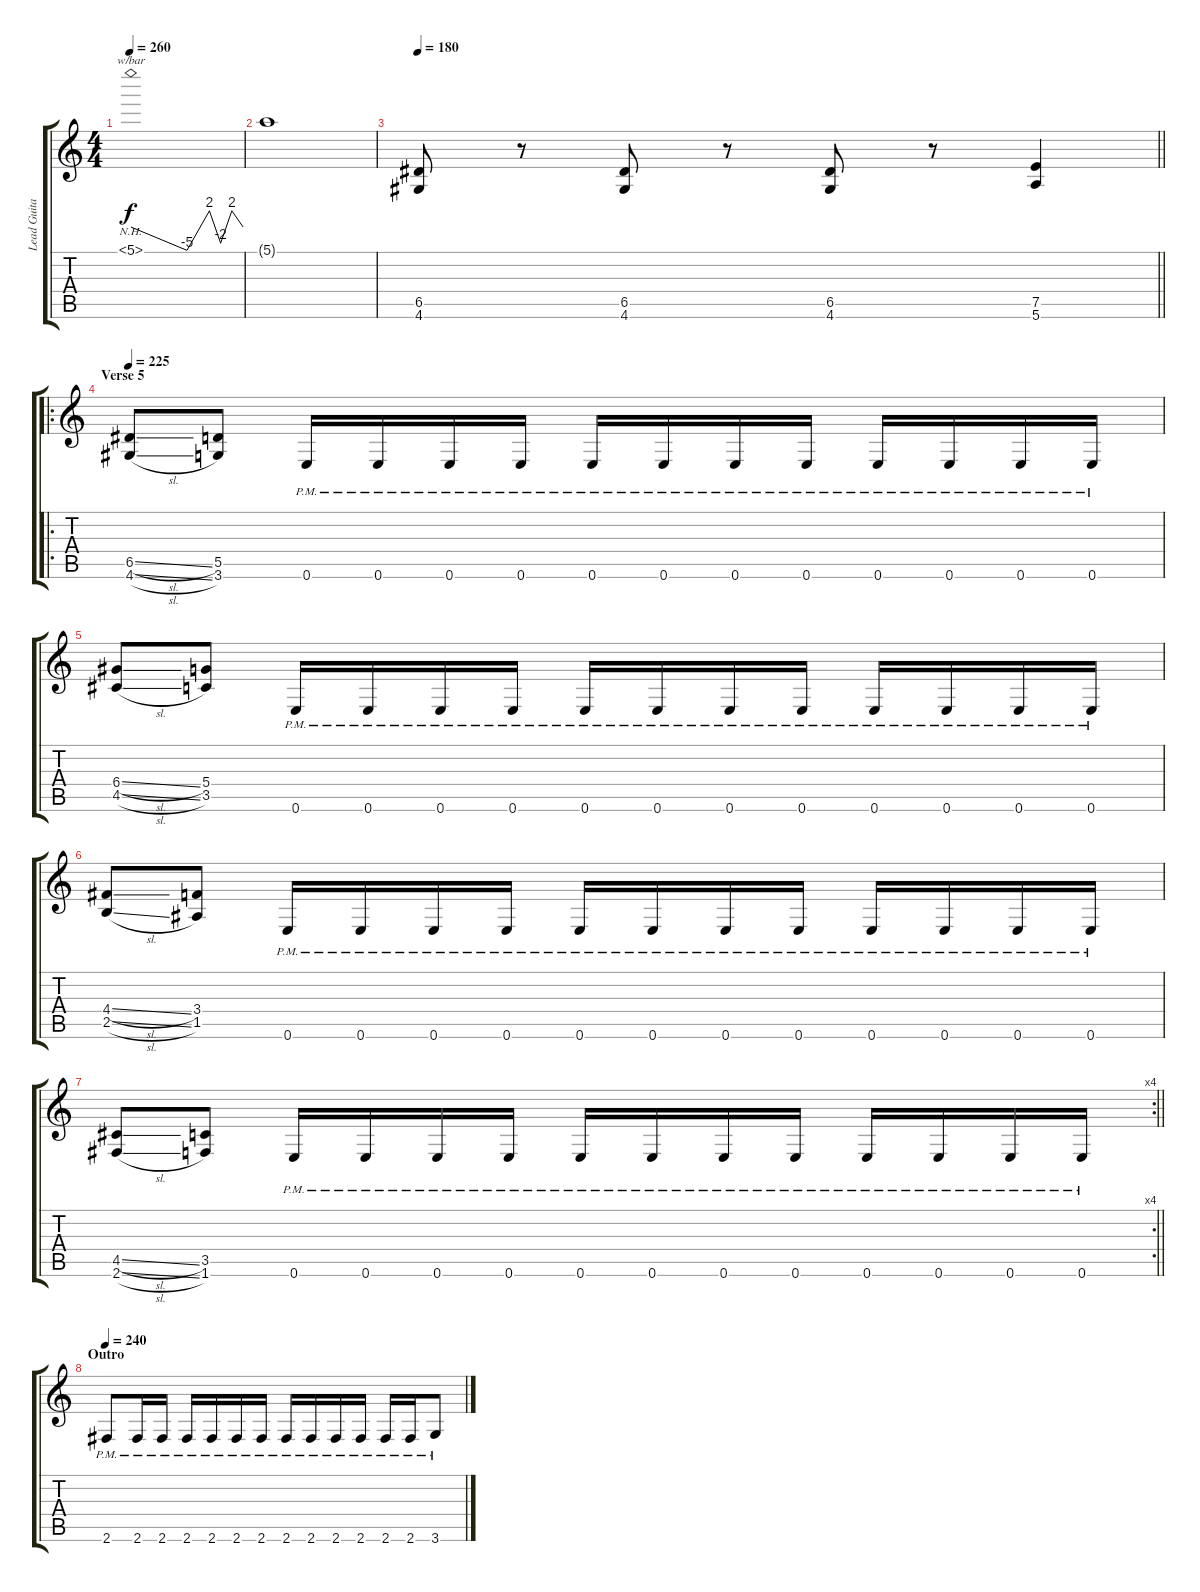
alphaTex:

\track ("Lead Guitar" "Lead Guita") {instrument distortionguitar}
\staff {score tabs}
\tuning (E4 B3 G3 D3 A2 E2) {hide}
\ts (4 4)
\tempo 260
\clef g2
\ks c
5.1{nh}.1{tbe (custom default 0 0 30 -20 42 8 48 -8 54 8 60 0) dy f} |
5.1{t}.1 |
\tempo 180
\barLineRight lightlight
(6.5 4.6).8 r.8 (6.5 4.6).8 r.8 (6.5 4.6).8 r.8 (7.5 5.6).4 |
\ro
\section ("" "Verse 5")
\tempo 225
(6.5{sl} 4.6{sl}).8 (5.5 3.6).8 0.6{pm}.16 0.6{pm}.16 0.6{pm}.16 0.6{pm}.16 0.6{pm}.16 0.6{pm}.16 0.6{pm}.16 0.6{pm}.16 0.6{pm}.16 0.6{pm}.16 0.6{pm}.16 0.6{pm}.16 |
(6.4{sl} 4.5{sl}).8 (5.4 3.5).8 0.6{pm}.16 0.6{pm}.16 0.6{pm}.16 0.6{pm}.16 0.6{pm}.16 0.6{pm}.16 0.6{pm}.16 0.6{pm}.16 0.6{pm}.16 0.6{pm}.16 0.6{pm}.16 0.6{pm}.16 |
(4.4{sl} 2.5{sl}).8 (3.4 1.5).8 0.6{pm}.16 0.6{pm}.16 0.6{pm}.16 0.6{pm}.16 0.6{pm}.16 0.6{pm}.16 0.6{pm}.16 0.6{pm}.16 0.6{pm}.16 0.6{pm}.16 0.6{pm}.16 0.6{pm}.16 |
\rc 4
\barLineRight lightlight
(4.5{sl} 2.6{sl}).8 (3.5 1.6).8 0.6{pm}.16 0.6{pm}.16 0.6{pm}.16 0.6{pm}.16 0.6{pm}.16 0.6{pm}.16 0.6{pm}.16 0.6{pm}.16 0.6{pm}.16 0.6{pm}.16 0.6{pm}.16 0.6{pm}.16 |
\section ("" "Outro")
\tempo 240
2.6{pm}.8 2.6{pm}.16 2.6{pm}.16 2.6{pm}.16 2.6{pm}.16 2.6{pm}.16 2.6{pm}.16 2.6{pm}.16 2.6{pm}.16 2.6{pm}.16 2.6{pm}.16 2.6{pm}.16 2.6{pm}.16 3.6{pm}.8
